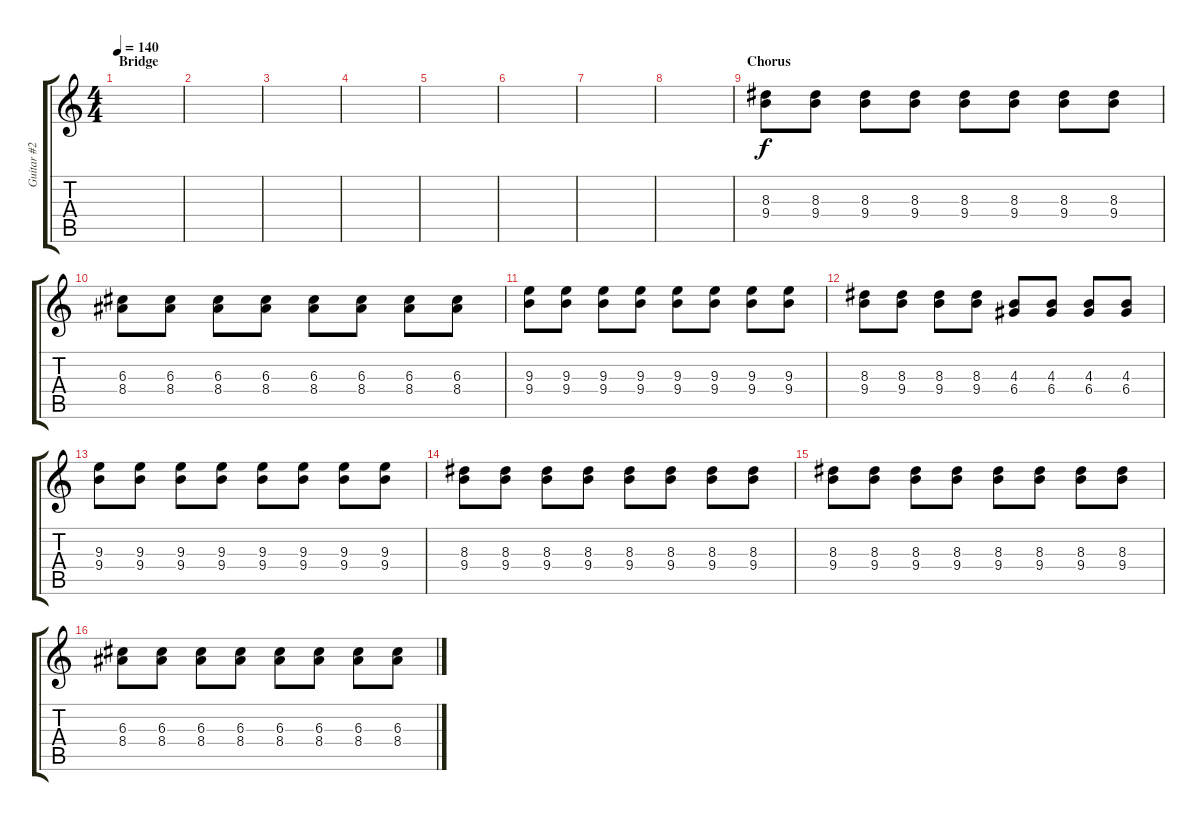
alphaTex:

\track ("Guitar #2" "Guitar #2") {instrument distortionguitar}
\staff {score tabs}
\tuning (E4 B3 G3 D3 A2 E2) {hide}
\ts (4 4)
\section ("" "Bridge")
\tempo 140
\clef g2
\ks c
|
|
|
|
|
|
|
|
\section ("" "Chorus")
(8.3 9.4).8 (8.3 9.4).8 (8.3 9.4).8 (8.3 9.4).8 (8.3 9.4).8 (8.3 9.4).8 (8.3 9.4).8 (8.3 9.4).8 |
(6.3 8.4).8 (6.3 8.4).8 (6.3 8.4).8 (6.3 8.4).8 (6.3 8.4).8 (6.3 8.4).8 (6.3 8.4).8 (6.3 8.4).8 |
(9.3 9.4).8 (9.3 9.4).8 (9.3 9.4).8 (9.3 9.4).8 (9.3 9.4).8 (9.3 9.4).8 (9.3 9.4).8 (9.3 9.4).8 |
(8.3 9.4).8 (8.3 9.4).8 (8.3 9.4).8 (8.3 9.4).8 (4.3 6.4).8 (4.3 6.4).8 (4.3 6.4).8 (4.3 6.4).8 |
(9.3 9.4).8 (9.3 9.4).8 (9.3 9.4).8 (9.3 9.4).8 (9.3 9.4).8 (9.3 9.4).8 (9.3 9.4).8 (9.3 9.4).8 |
(8.3 9.4).8 (8.3 9.4).8 (8.3 9.4).8 (8.3 9.4).8 (8.3 9.4).8 (8.3 9.4).8 (8.3 9.4).8 (8.3 9.4).8 |
(8.3 9.4).8 (8.3 9.4).8 (8.3 9.4).8 (8.3 9.4).8 (8.3 9.4).8 (8.3 9.4).8 (8.3 9.4).8 (8.3 9.4).8 |
(6.3 8.4).8 (6.3 8.4).8 (6.3 8.4).8 (6.3 8.4).8 (6.3 8.4).8 (6.3 8.4).8 (6.3 8.4).8 (6.3 8.4).8
